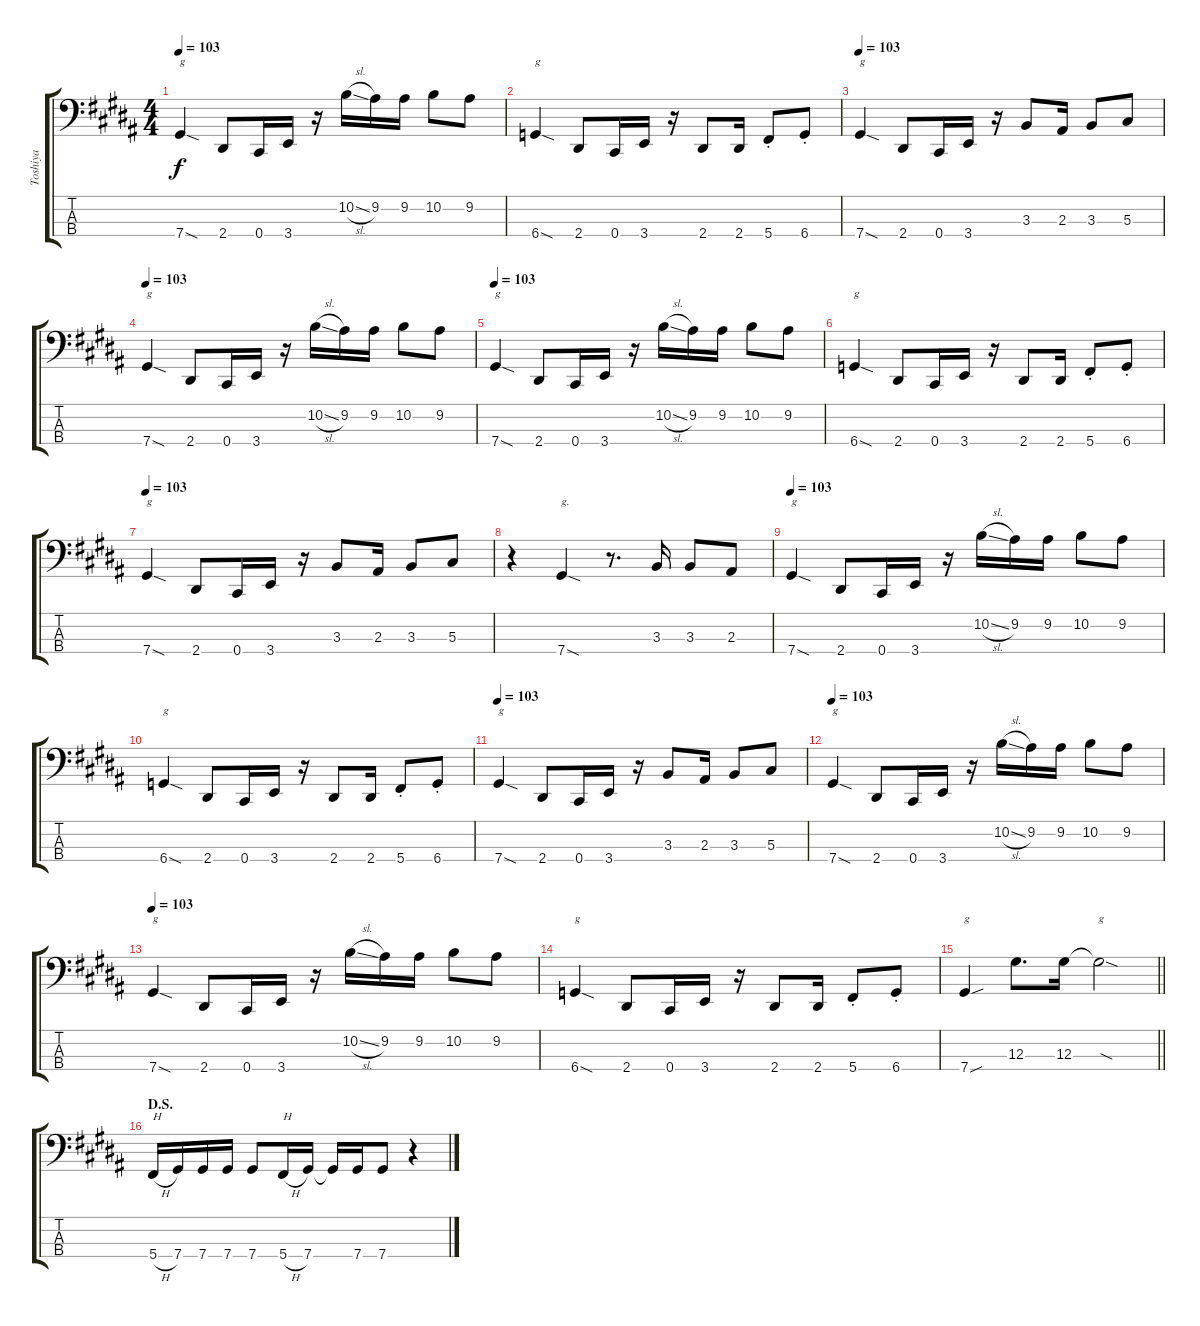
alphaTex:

\track ("Toshiya" "Toshiya") {instrument electricbasspick}
\staff {score tabs}
\tuning (Gb2 Db2 Ab1 Db1) {hide}
\ts (4 4)
\tempo 103
\clef f4
\ks g#minor
7.4{sod}.4{txt "g" dy f} 2.4.8 0.4.16 3.4.16 r.16 10.2{sl}.16 9.2.16 9.2.16 10.2.8 9.2.8 |
6.4{sod}.4{txt "g"} 2.4.8 0.4.16 3.4.16 r.16 2.4.8 2.4.16 5.4{st}.8 6.4{st}.8 |
\tempo 103
7.4{sod}.4{txt "g"} 2.4.8 0.4.16 3.4.16 r.16 3.3.8 2.3.16 3.3.8 5.3.8 |
\tempo 103
7.4{sod}.4{txt "g"} 2.4.8 0.4.16 3.4.16 r.16 10.2{sl}.16 9.2.16 9.2.16 10.2.8 9.2.8 |
\tempo 103
7.4{sod}.4{txt "g"} 2.4.8 0.4.16 3.4.16 r.16 10.2{sl}.16 9.2.16 9.2.16 10.2.8 9.2.8 |
6.4{sod}.4{txt "g"} 2.4.8 0.4.16 3.4.16 r.16 2.4.8 2.4.16 5.4{st}.8 6.4{st}.8 |
\tempo 103
7.4{sod}.4{txt "g"} 2.4.8 0.4.16 3.4.16 r.16 3.3.8 2.3.16 3.3.8 5.3.8 |
r.4 7.4{sod}.4{txt "g."} r.8{d} 3.3.16 3.3.8 2.3.8 |
\tempo 103
7.4{sod}.4{txt "g"} 2.4.8 0.4.16 3.4.16 r.16 10.2{sl}.16 9.2.16 9.2.16 10.2.8 9.2.8 |
6.4{sod}.4{txt "g"} 2.4.8 0.4.16 3.4.16 r.16 2.4.8 2.4.16 5.4{st}.8 6.4{st}.8 |
\tempo 103
7.4{sod}.4{txt "g"} 2.4.8 0.4.16 3.4.16 r.16 3.3.8 2.3.16 3.3.8 5.3.8 |
\tempo 103
7.4{sod}.4{txt "g"} 2.4.8 0.4.16 3.4.16 r.16 10.2{sl}.16 9.2.16 9.2.16 10.2.8 9.2.8 |
\tempo 103
7.4{sod}.4{txt "g"} 2.4.8 0.4.16 3.4.16 r.16 10.2{sl}.16 9.2.16 9.2.16 10.2.8 9.2.8 |
6.4{sod}.4{txt "g"} 2.4.8 0.4.16 3.4.16 r.16 2.4.8 2.4.16 5.4{st}.8 6.4{st}.8 |
\barLineRight lightlight
7.4{sou}.4{txt "g"} 12.3.8{d} 12.3.16 12.3{sod t}.2{txt "g"} |
\section ("" "D.S.")
5.4{h}.16{txt "H"} 7.4.16 7.4.16 7.4.16 7.4.8 5.4{h}.16{txt "H"} 7.4.16 7.4{t}.16 7.4.16 7.4.8 r.4
